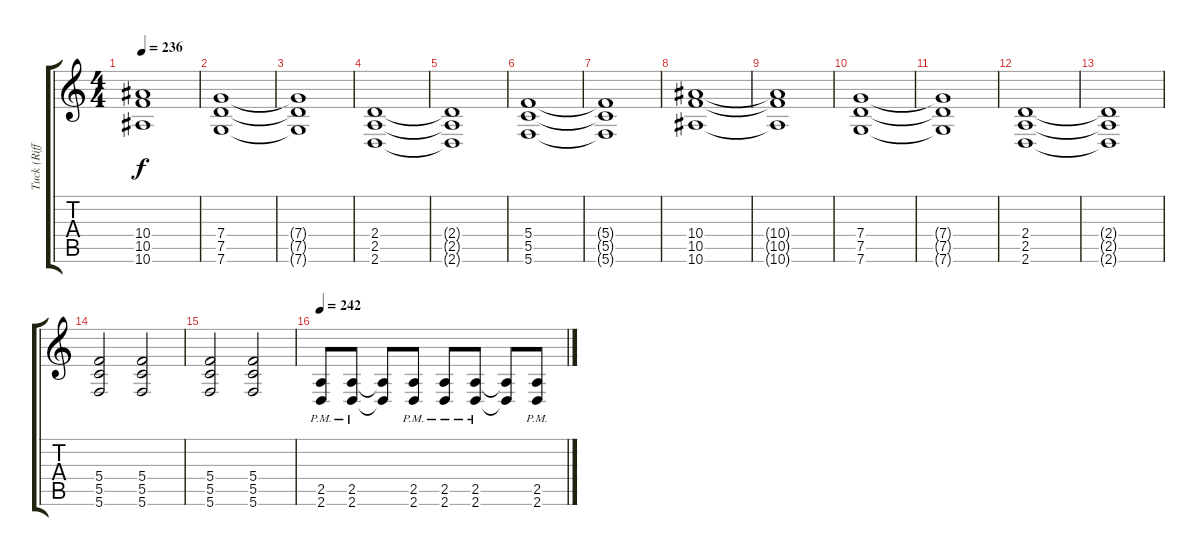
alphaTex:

\track ("Tuck (Riff)" "Tuck (Riff") {instrument distortionguitar}
\staff {score tabs}
\tuning (D4 A3 F3 C3 G2 C2) {hide}
\ts (4 4)
\tempo 236
\clef g2
\ks c
(10.4{t} 10.5{t} 10.6{t}).1{dy f} |
(7.4 7.5 7.6).1 |
(7.4{t} 7.5{t} 7.6{t}).1 |
(2.4 2.5 2.6).1 |
(2.4{t} 2.5{t} 2.6{t}).1 |
(5.4 5.5 5.6).1 |
(5.4{t} 5.5{t} 5.6{t}).1 |
(10.4 10.5 10.6).1 |
(10.4{t} 10.5{t} 10.6{t}).1 |
(7.4 7.5 7.6).1 |
(7.4{t} 7.5{t} 7.6{t}).1 |
(2.4 2.5 2.6).1 |
(2.4{t} 2.5{t} 2.6{t}).1 |
(5.4 5.5 5.6).2 (5.4 5.5 5.6).2 |
(5.4 5.5 5.6).2 (5.4 5.5 5.6).2 |
\tempo 242
(2.5{pm} 2.6{pm}).8 (2.5{pm} 2.6{pm}).8 (2.5{t} 2.6{t}).8 (2.5{pm} 2.6{pm}).8 (2.5{pm} 2.6{pm}).8 (2.5{pm} 2.6{pm}).8 (2.5{t} 2.6{t}).8 (2.5{pm} 2.6{pm}).8
